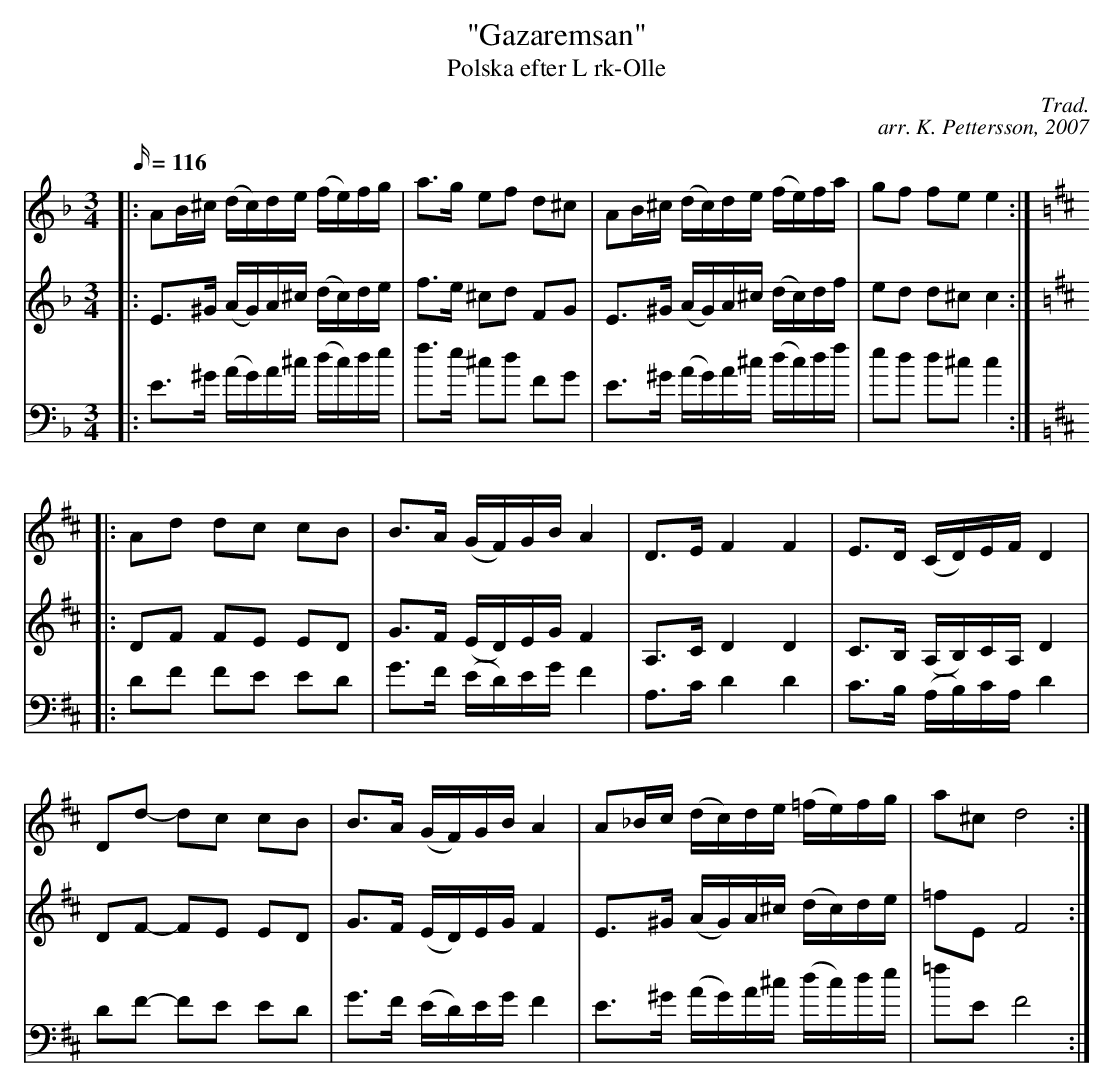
X:1
T: "Gazaremsan"
T: Polska efter L rk-Olle
C: Trad.
C: arr. K. Pettersson, 2007
M: 3/4
L: 1/16
Q: 116
K: Dm
V: 1
|: A2B^c (dc)de (fe)fg | a3g e2f2 d2^c2 | A2B^c (dc)de (fe)fa | g2f2 f2e2 e4 :|
K: D
|: A2d2 d2c2 c2B2 | B3A (GF)GB A4 | D3E F4 F4 | E3D (CD)EF D4 |
D2d2- d2c2 c2B2 | B3A (GF)GB A4 | A2_Bc (dc)de (=fe)fg | a2^c2 d8 :|
V: 2
|: E3^G (AG)A^c (dc)de | f3e ^c2d2 F2G2 | E3^G (AG)A^c (dc)df | e2d2 d2^c2 c4 :|
K: D
|: D2F2 F2E2 E2D2 | G3F (ED)EG F4 | A,3C D4 D4 | C3B, (A,B,)CA, D4 |
D2F2- F2E2 E2D2 | G3F (ED)EG F4 | E3^G (AG)A^c (dc)de | =f2E2 F8 :|
V: 3
K: bass
|: E3^G (AG)A^c (dc)de | f3e ^c2d2 F2G2 | E3^G (AG)A^c (dc)df | e2d2 d2^c2 c4 :|
K: D
|: D2F2 F2E2 E2D2 | G3F (ED)EG F4 | A,3C D4 D4 | C3B, (A,B,)CA, D4 |
D2F2- F2E2 E2D2 | G3F (ED)EG F4 | E3^G (AG)A^c (dc)de | =f2E2 F8 :|
